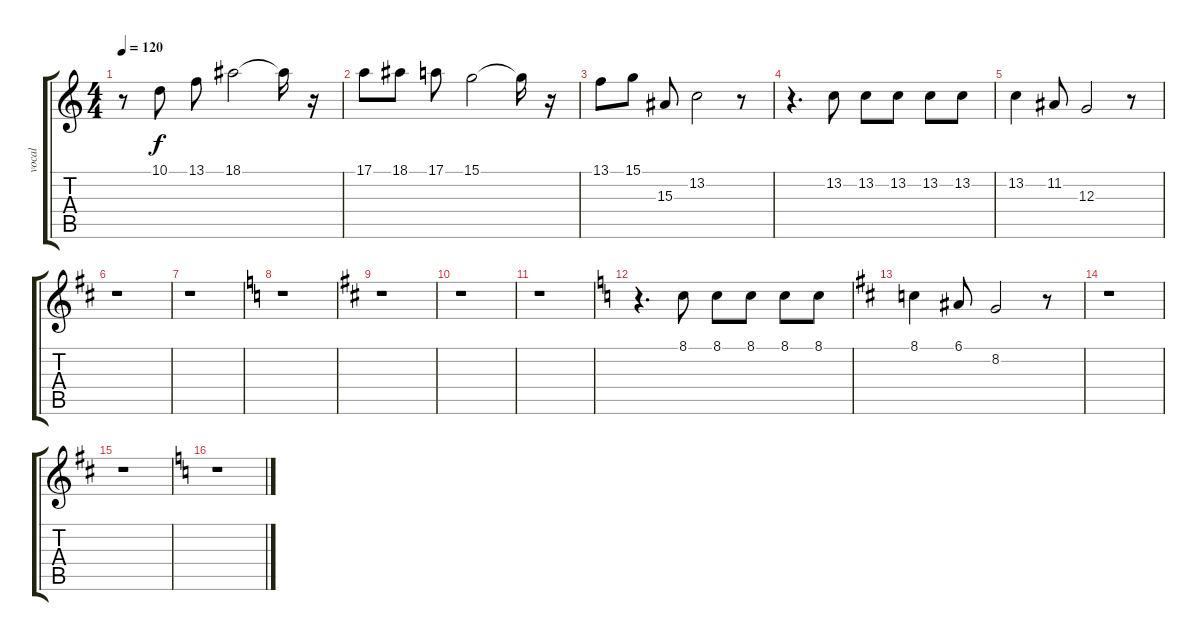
\track ("vocal" "vocal") {instrument violin}
\staff {score tabs}
\tuning (E4 B3 G3 D3 A2 E2) {hide}
\ts (4 4)
\tempo 120
\clef g2
\ks c
r.8{dy f} 10.1.8 13.1.8 18.1.2 18.1{t}.16 r.16 |
17.1.8 18.1.8 17.1.8 15.1.2 15.1{t}.16 r.16 |
13.1.8 15.1.8 15.3.8 13.2.2 r.8 |
r.4{d} 13.2.8 13.2.8 13.2.8 13.2.8 13.2.8 |
13.2.4 11.2.8 12.3.2 r.8 |
\ks d
r.1 |
r.1 |
\ks c
r.1 |
\ks d
r.1 |
r.1 |
r.1 |
\ks c
r.4{d} 8.1.8 8.1.8 8.1.8 8.1.8 8.1.8 |
\ks d
8.1.4 6.1.8 8.2.2 r.8 |
r.1 |
r.1 |
\ks c
r.1
